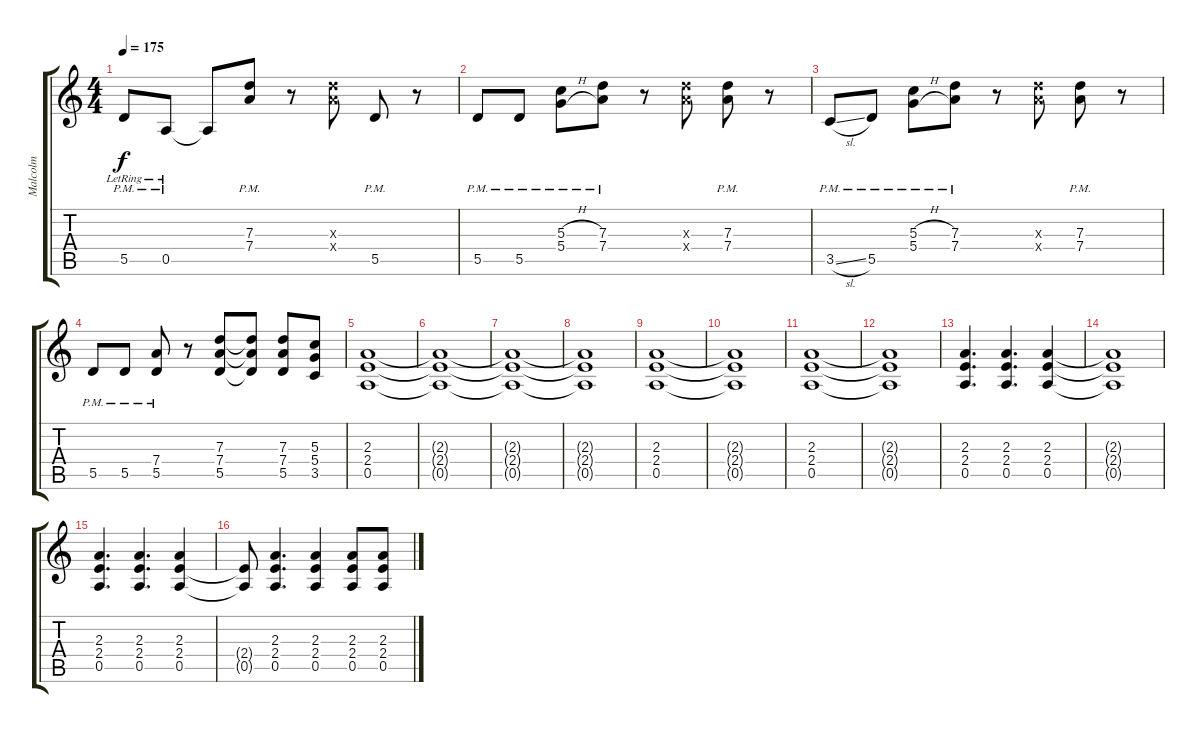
\track ("Malcolm" "Malcolm") {instrument overdrivenguitar}
\staff {score tabs}
\tuning (E4 B3 G3 D3 A2 E2) {hide}
\ts (4 4)
\tempo 175
\clef g2
\ks c
5.5{pm lr}.8{dy f instrument overdrivenguitar} 0.5{pm lr}.8 0.5{t}.8 (7.3{pm} 7.4{pm}).8 r.8 (7.3{x} 7.4{x}).8 5.5{pm}.8 r.8 |
5.5{pm}.8 5.5{pm}.8 (5.3{h pm} 5.4{h pm}).8 (7.3{pm} 7.4{pm}).8 r.8 (7.3{x} 7.4{x}).8 (7.3{pm} 7.4{pm}).8 r.8 |
3.5{sl pm}.8 5.5{pm}.8 (5.3{h pm} 5.4{h pm}).8 (7.3{pm} 7.4{pm}).8 r.8 (7.3{x} 7.4{x}).8 (7.3{pm} 7.4{pm}).8 r.8 |
5.5{pm}.8 5.5{pm}.8 (7.4{pm} 5.5{pm}).8 r.8 (7.3 7.4 5.5).8 (7.3{t} 7.4{t} 5.5{t}).8 (7.3 7.4 5.5).8 (5.3 5.4 3.5).8 |
(2.3 2.4 0.5).1 |
(2.3{t} 2.4{t} 0.5{t}).1 |
(2.3{t} 2.4{t} 0.5{t}).1 |
(2.3{t} 2.4{t} 0.5{t}).1 |
(2.3 2.4 0.5).1 |
(2.3{t} 2.4{t} 0.5{t}).1 |
(2.3 2.4 0.5).1 |
(2.3{t} 2.4{t} 0.5{t}).1 |
(2.3 2.4 0.5).4{d} (2.3 2.4 0.5).4{d} (2.3 2.4 0.5).4 |
(2.3{t} 2.4{t} 0.5{t}).1 |
(2.3 2.4 0.5).4{d} (2.3 2.4 0.5).4{d} (2.3 2.4 0.5).4 |
(2.4{t} 0.5{t}).8 (2.3 2.4 0.5).4{d} (2.3 2.4 0.5).4 (2.3 2.4 0.5).8 (2.3 2.4 0.5).8
